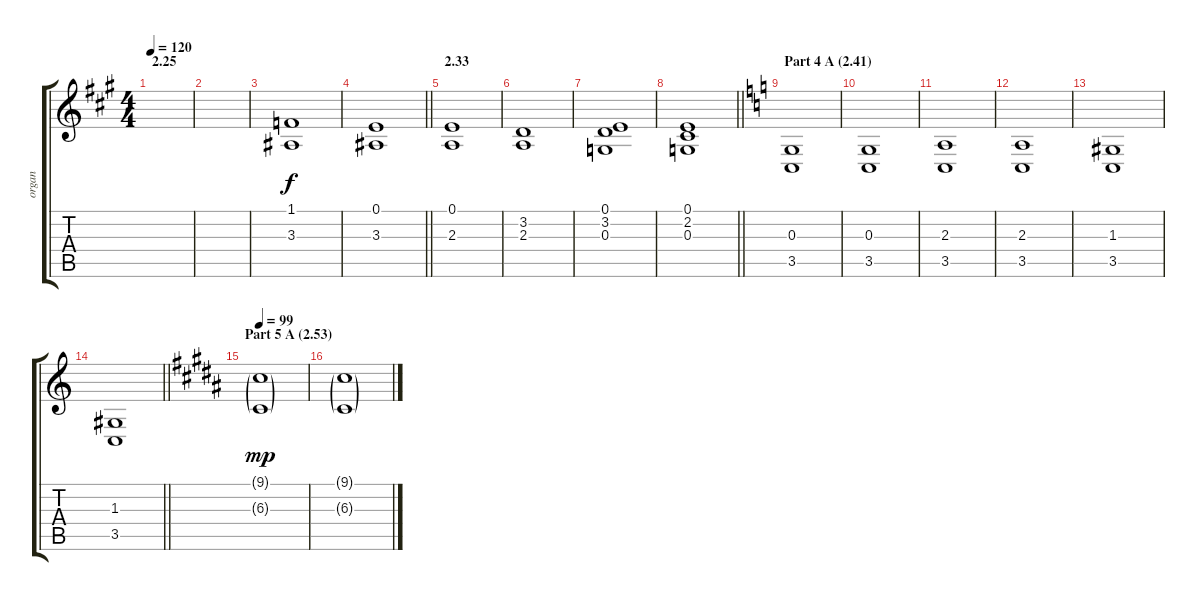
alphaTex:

\track ("organ" "organ") {instrument drawbarorgan}
\staff {score tabs}
\tuning (E4 B3 G3 D3 A2 E2) {hide}
\ts (4 4)
\section ("" "2.25")
\tempo 120
\clef g2
\ks a
|
|
(1.1 3.3).1 |
\barLineRight lightlight
(0.1 3.3).1 |
\section ("" "2.33")
(0.1 2.3).1 |
(3.2 2.3).1 |
(0.1 3.2 0.3).1 |
\barLineRight lightlight
(0.1 2.2 0.3).1 |
\section ("" "Part 4 A (2.41)")
\ks c
(0.3 3.5).1 |
(0.3 3.5).1 |
(2.3 3.5).1 |
(2.3 3.5).1 |
(1.3 3.5).1 |
\barLineRight lightlight
(1.3 3.5).1 |
\section ("" "Part 5 A (2.53)")
\tempo 99
\ks b
(9.1{g} 6.3{g}).1{dy mp} |
(9.1{g} 6.3{g}).1
